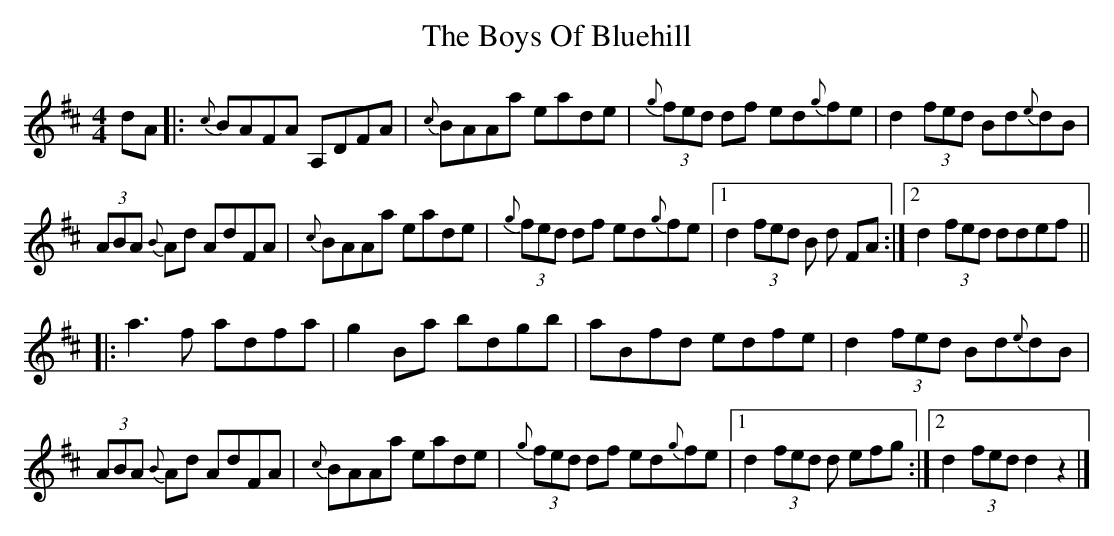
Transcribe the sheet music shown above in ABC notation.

X:1
T: Boys Of Bluehill, The
M: 4/4
L: 1/8
K: Dmaj
dA|:{c}BAFA A,DFA|{c}BAAa eade|(3{g}fed df ed{g}fe|d2 (3fed Bd{e}dB|
(3ABA {B}Ad AdFA|{c}BAAa eade|(3{g}fed df ed{g}fe|1 d2 (3fed B d FA:|2 d2 (3fed ddef||
|:a3 f adfa|g2 Ba bdgb|aBfd edfe|d2 (3fed Bd{e}dB|
(3ABA {B}Ad AdFA|{c}BAAa eade|(3{g}fed df ed{g}fe|1 d2 (3fed d efg:|2 d2 (3fed d2 z2 |]
